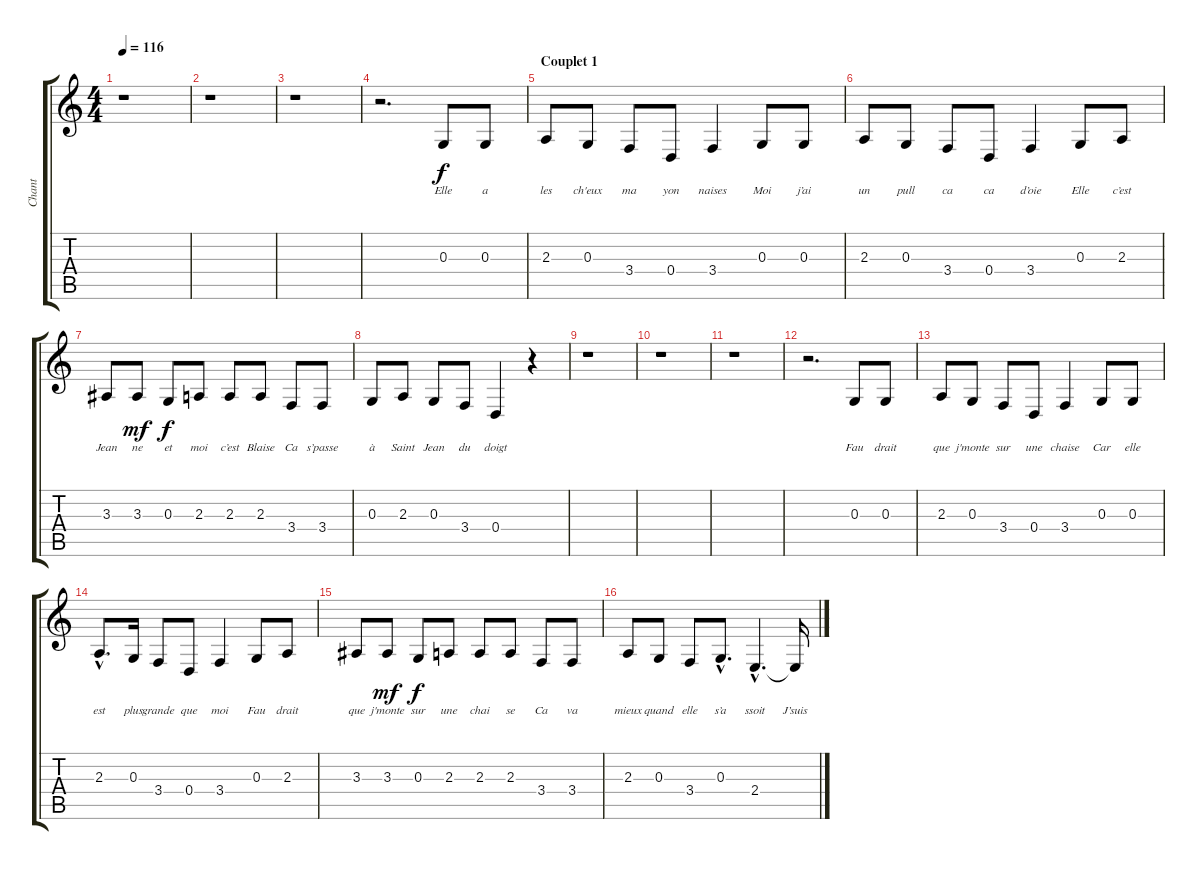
\track ("Chant" "Chant") {instrument flute}
\staff {score tabs}
\tuning (E4 B3 G3 D3 A2 E2) {hide}
\ts (4 4)
\tempo 116
\clef g2
\ks c
r.1{dy f instrument flute} |
r.1 |
r.1 |
r.2{d} 0.3.8{lyrics (0 "Elle") lyrics (1 "") lyrics (2 "") lyrics (3 "") lyrics (4 "")} 0.3.8{lyrics (0 "a") lyrics (1 "") lyrics (2 "") lyrics (3 "") lyrics (4 "")} |
\section ("" "Couplet 1")
2.3.8{lyrics (0 "les") lyrics (1 "") lyrics (2 "") lyrics (3 "") lyrics (4 "")} 0.3.8{lyrics (0 "ch'eux") lyrics (1 "") lyrics (2 "") lyrics (3 "") lyrics (4 "")} 3.4.8{lyrics (0 "ma") lyrics (1 "") lyrics (2 "") lyrics (3 "") lyrics (4 "")} 0.4.8{lyrics (0 "yon") lyrics (1 "") lyrics (2 "") lyrics (3 "") lyrics (4 "")} 3.4.4{lyrics (0 "naises") lyrics (1 "") lyrics (2 "") lyrics (3 "") lyrics (4 "")} 0.3.8{lyrics (0 "Moi") lyrics (1 "") lyrics (2 "") lyrics (3 "") lyrics (4 "")} 0.3.8{lyrics (0 "j’ai") lyrics (1 "") lyrics (2 "") lyrics (3 "") lyrics (4 "")} |
2.3.8{lyrics (0 "un") lyrics (1 "") lyrics (2 "") lyrics (3 "") lyrics (4 "")} 0.3.8{lyrics (0 "pull") lyrics (1 "") lyrics (2 "") lyrics (3 "") lyrics (4 "")} 3.4.8{lyrics (0 "ca") lyrics (1 "") lyrics (2 "") lyrics (3 "") lyrics (4 "")} 0.4.8{lyrics (0 "ca") lyrics (1 "") lyrics (2 "") lyrics (3 "") lyrics (4 "")} 3.4.4{lyrics (0 "d’oie") lyrics (1 "") lyrics (2 "") lyrics (3 "") lyrics (4 "")} 0.3.8{lyrics (0 "Elle") lyrics (1 "") lyrics (2 "") lyrics (3 "") lyrics (4 "")} 2.3.8{lyrics (0 "c’est") lyrics (1 "") lyrics (2 "") lyrics (3 "") lyrics (4 "")} |
3.3.8{lyrics (0 "Jean") lyrics (1 "") lyrics (2 "") lyrics (3 "") lyrics (4 "")} 3.3.8{lyrics (0 "ne") lyrics (1 "") lyrics (2 "") lyrics (3 "") lyrics (4 "") dy mf} 0.3.8{lyrics (0 "et") lyrics (1 "") lyrics (2 "") lyrics (3 "") lyrics (4 "") dy f} 2.3.8{lyrics (0 "moi") lyrics (1 "") lyrics (2 "") lyrics (3 "") lyrics (4 "")} 2.3.8{lyrics (0 "c’est") lyrics (1 "") lyrics (2 "") lyrics (3 "") lyrics (4 "")} 2.3.8{lyrics (0 "Blaise") lyrics (1 "") lyrics (2 "") lyrics (3 "") lyrics (4 "")} 3.4.8{lyrics (0 "Ca") lyrics (1 "") lyrics (2 "") lyrics (3 "") lyrics (4 "")} 3.4.8{lyrics (0 "s’passe") lyrics (1 "") lyrics (2 "") lyrics (3 "") lyrics (4 "")} |
0.3.8{lyrics (0 "à") lyrics (1 "") lyrics (2 "") lyrics (3 "") lyrics (4 "")} 2.3.8{lyrics (0 "Saint") lyrics (1 "") lyrics (2 "") lyrics (3 "") lyrics (4 "")} 0.3.8{lyrics (0 "Jean") lyrics (1 "") lyrics (2 "") lyrics (3 "") lyrics (4 "")} 3.4.8{lyrics (0 "du") lyrics (1 "") lyrics (2 "") lyrics (3 "") lyrics (4 "")} 0.4.4{lyrics (0 "doigt") lyrics (1 "") lyrics (2 "") lyrics (3 "") lyrics (4 "")} r.4 |
r.1 |
r.1 |
r.1 |
r.2{d} 0.3.8{lyrics (0 "Fau") lyrics (1 "") lyrics (2 "") lyrics (3 "") lyrics (4 "")} 0.3.8{lyrics (0 "drait") lyrics (1 "") lyrics (2 "") lyrics (3 "") lyrics (4 "")} |
2.3.8{lyrics (0 "que") lyrics (1 "") lyrics (2 "") lyrics (3 "") lyrics (4 "")} 0.3.8{lyrics (0 "j'monte") lyrics (1 "") lyrics (2 "") lyrics (3 "") lyrics (4 "")} 3.4.8{lyrics (0 "sur") lyrics (1 "") lyrics (2 "") lyrics (3 "") lyrics (4 "")} 0.4.8{lyrics (0 "une") lyrics (1 "") lyrics (2 "") lyrics (3 "") lyrics (4 "")} 3.4.4{lyrics (0 "chaise") lyrics (1 "") lyrics (2 "") lyrics (3 "") lyrics (4 "")} 0.3.8{lyrics (0 "Car") lyrics (1 "") lyrics (2 "") lyrics (3 "") lyrics (4 "")} 0.3.8{lyrics (0 "elle") lyrics (1 "") lyrics (2 "") lyrics (3 "") lyrics (4 "")} |
2.3{hac}.8{d lyrics (0 "est") lyrics (1 "") lyrics (2 "") lyrics (3 "") lyrics (4 "")} 0.3.16{lyrics (0 "plus") lyrics (1 "") lyrics (2 "") lyrics (3 "") lyrics (4 "")} 3.4.8{lyrics (0 "grande") lyrics (1 "") lyrics (2 "") lyrics (3 "") lyrics (4 "")} 0.4.8{lyrics (0 "que") lyrics (1 "") lyrics (2 "") lyrics (3 "") lyrics (4 "")} 3.4.4{lyrics (0 "moi") lyrics (1 "") lyrics (2 "") lyrics (3 "") lyrics (4 "")} 0.3.8{lyrics (0 "Fau") lyrics (1 "") lyrics (2 "") lyrics (3 "") lyrics (4 "")} 2.3.8{lyrics (0 "drait") lyrics (1 "") lyrics (2 "") lyrics (3 "") lyrics (4 "")} |
3.3.8{lyrics (0 "que") lyrics (1 "") lyrics (2 "") lyrics (3 "") lyrics (4 "")} 3.3.8{lyrics (0 "j'monte") lyrics (1 "") lyrics (2 "") lyrics (3 "") lyrics (4 "") dy mf} 0.3.8{lyrics (0 "sur") lyrics (1 "") lyrics (2 "") lyrics (3 "") lyrics (4 "") dy f} 2.3.8{lyrics (0 "une") lyrics (1 "") lyrics (2 "") lyrics (3 "") lyrics (4 "")} 2.3.8{lyrics (0 "chai") lyrics (1 "") lyrics (2 "") lyrics (3 "") lyrics (4 "")} 2.3.8{lyrics (0 "se") lyrics (1 "") lyrics (2 "") lyrics (3 "") lyrics (4 "")} 3.4.8{lyrics (0 "Ca") lyrics (1 "") lyrics (2 "") lyrics (3 "") lyrics (4 "")} 3.4.8{lyrics (0 "va") lyrics (1 "") lyrics (2 "") lyrics (3 "") lyrics (4 "")} |
2.3.8{lyrics (0 "mieux") lyrics (1 "") lyrics (2 "") lyrics (3 "") lyrics (4 "")} 0.3.8{lyrics (0 "quand") lyrics (1 "") lyrics (2 "") lyrics (3 "") lyrics (4 "")} 3.4.8{lyrics (0 "elle") lyrics (1 "") lyrics (2 "") lyrics (3 "") lyrics (4 "")} 0.3{hac}.8{d lyrics (0 "s’a") lyrics (1 "") lyrics (2 "") lyrics (3 "") lyrics (4 "")} 2.4{hac}.4{d lyrics (0 "ssoit") lyrics (1 "") lyrics (2 "") lyrics (3 "") lyrics (4 "")} 2.4{t}.16{lyrics (0 "J’suis") lyrics (1 "") lyrics (2 "") lyrics (3 "") lyrics (4 "")}
